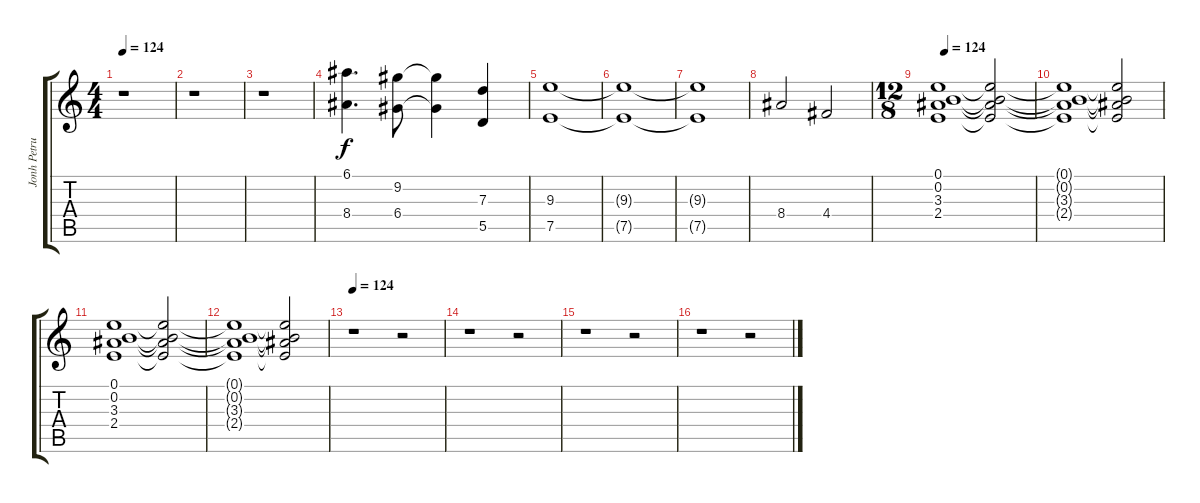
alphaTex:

\track ("Jonh Petrucci - Guitar 1" "Jonh Petru") {instrument acousticguitarsteel}
\staff {score tabs}
\tuning (E4 B3 G3 D3 A2 E2) {hide}
\ts (4 4)
\tempo 124
\tempo 96
\tempo 124
\clef g2
\ks c
r.1{dy f instrument acousticguitarsteel} |
r.1 |
r.1 |
(6.1 8.4).4{d} (9.2 6.4).8 (9.2{t} 6.4{t}).4 (7.3 5.5).4 |
(9.3 7.5).1 |
(9.3{t} 7.5{t}).1 |
(9.3{t} 7.5{t}).1 |
8.4.2 4.4.2 |
\ts (12 8)
\tempo 124
(0.1 0.2 3.3 2.4).1 (0.1{t} 0.2{t} 3.3{t} 2.4{t}).2 |
(0.1{t} 0.2{t} 3.3{t} 2.4{t}).1 (0.1{t} 0.2{t} 3.3{t} 2.4{t}).2 |
(0.1 0.2 3.3 2.4).1 (0.1{t} 0.2{t} 3.3{t} 2.4{t}).2 |
(0.1{t} 0.2{t} 3.3{t} 2.4{t}).1 (0.1{t} 0.2{t} 3.3{t} 2.4{t}).2 |
\tempo 124
r.1 r.2 |
r.1 r.2 |
r.1 r.2 |
r.1 r.2
